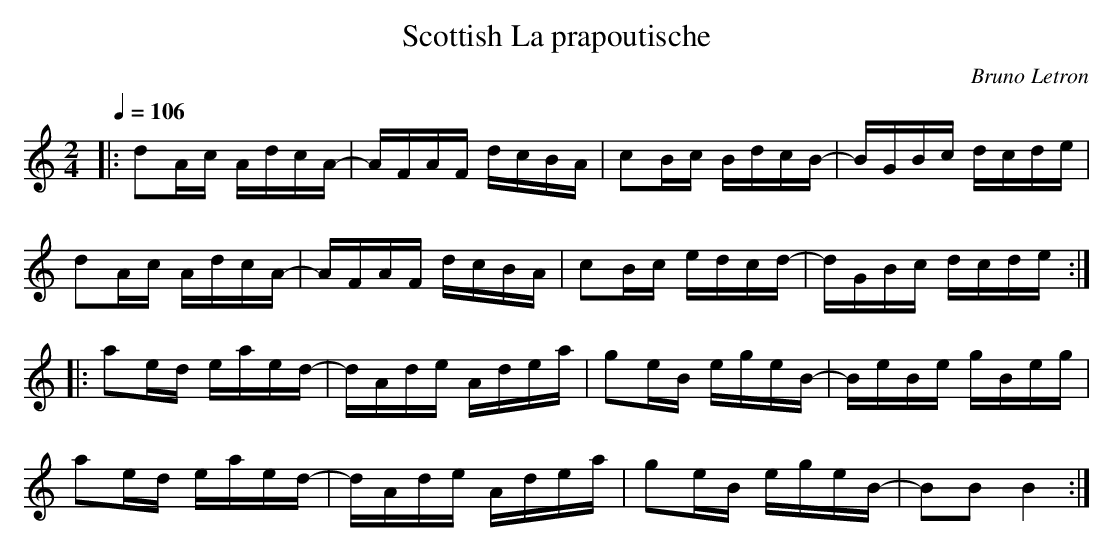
X:1
T:Scottish La prapoutische
C:Bruno Letron
M:2/4
L:1/16
Q:1/4=106
K:C
|: d2Ac AdcA- | AFAF dcBA | c2Bc BdcB- | BGBc  dcde |
d2Ac AdcA- | AFAF dcBA | c2Bc edcd- | dGBc dcde ::
a2ed eaed- | dAde Adea | g2eB egeB- | BeBe  gBeg |
a2ed eaed- | dAde Adea | g2eB egeB- | B2B2 B4 :|
